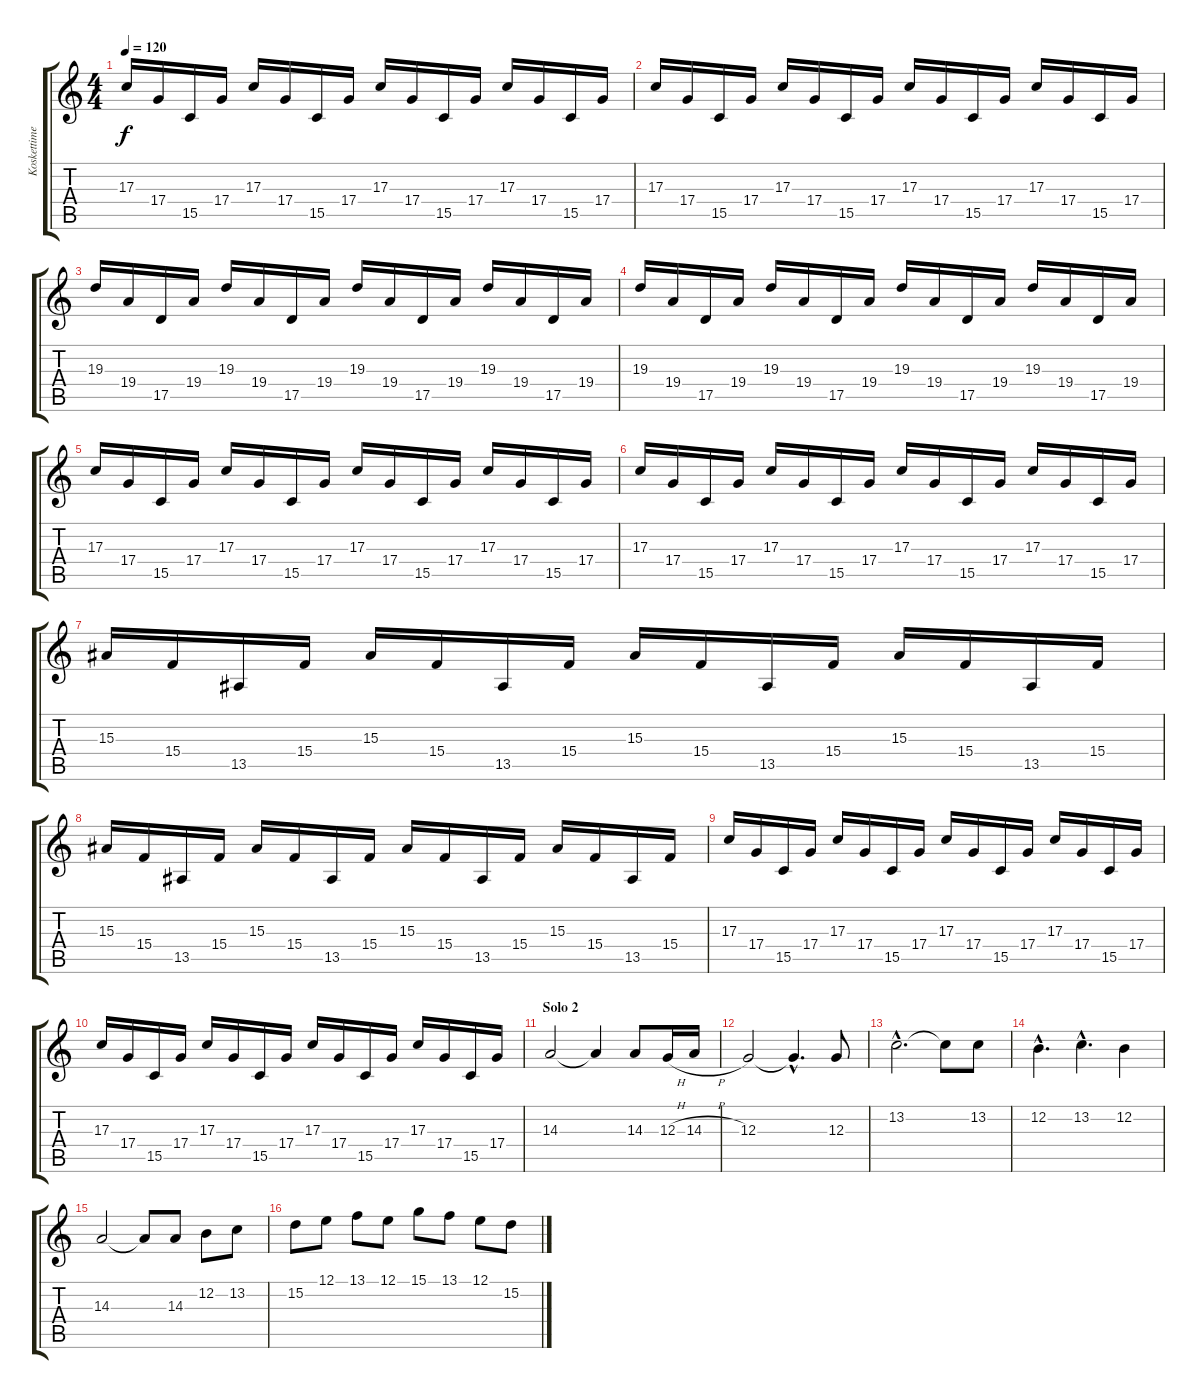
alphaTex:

\track ("Koskettimet (Oikea)" "Koskettime") {instrument harpsichord}
\staff {score tabs}
\tuning (E4 B3 G3 D3 A2 E2) {hide}
\ts (4 4)
\tempo 120
\clef g2
\ks c
17.3.16{dy f} 17.4.16 15.5.16 17.4.16 17.3.16 17.4.16 15.5.16 17.4.16 17.3.16 17.4.16 15.5.16 17.4.16 17.3.16 17.4.16 15.5.16 17.4.16 |
17.3.16 17.4.16 15.5.16 17.4.16 17.3.16 17.4.16 15.5.16 17.4.16 17.3.16 17.4.16 15.5.16 17.4.16 17.3.16 17.4.16 15.5.16 17.4.16 |
19.3.16 19.4.16 17.5.16 19.4.16 19.3.16 19.4.16 17.5.16 19.4.16 19.3.16 19.4.16 17.5.16 19.4.16 19.3.16 19.4.16 17.5.16 19.4.16 |
19.3.16 19.4.16 17.5.16 19.4.16 19.3.16 19.4.16 17.5.16 19.4.16 19.3.16 19.4.16 17.5.16 19.4.16 19.3.16 19.4.16 17.5.16 19.4.16 |
17.3.16 17.4.16 15.5.16 17.4.16 17.3.16 17.4.16 15.5.16 17.4.16 17.3.16 17.4.16 15.5.16 17.4.16 17.3.16 17.4.16 15.5.16 17.4.16 |
17.3.16 17.4.16 15.5.16 17.4.16 17.3.16 17.4.16 15.5.16 17.4.16 17.3.16 17.4.16 15.5.16 17.4.16 17.3.16 17.4.16 15.5.16 17.4.16 |
15.3.16 15.4.16 13.5.16 15.4.16 15.3.16 15.4.16 13.5.16 15.4.16 15.3.16 15.4.16 13.5.16 15.4.16 15.3.16 15.4.16 13.5.16 15.4.16 |
15.3.16 15.4.16 13.5.16 15.4.16 15.3.16 15.4.16 13.5.16 15.4.16 15.3.16 15.4.16 13.5.16 15.4.16 15.3.16 15.4.16 13.5.16 15.4.16 |
17.3.16 17.4.16 15.5.16 17.4.16 17.3.16 17.4.16 15.5.16 17.4.16 17.3.16 17.4.16 15.5.16 17.4.16 17.3.16 17.4.16 15.5.16 17.4.16 |
17.3.16 17.4.16 15.5.16 17.4.16 17.3.16 17.4.16 15.5.16 17.4.16 17.3.16 17.4.16 15.5.16 17.4.16 17.3.16 17.4.16 15.5.16 17.4.16 |
\section ("" "Solo 2")
14.3.2 14.3{t}.4 14.3.8 12.3{h}.16 14.3{h}.16 |
12.3.2 12.3{hac t}.4{d} 12.3.8 |
13.2{hac}.2{d} 13.2{t}.8 13.2.8 |
12.2{hac}.4{d} 13.2{hac}.4{d} 12.2.4 |
14.3.2 14.3{t}.8 14.3.8 12.2.8 13.2.8 |
15.2.8 12.1.8 13.1.8 12.1.8 15.1.8 13.1.8 12.1.8 15.2.8
